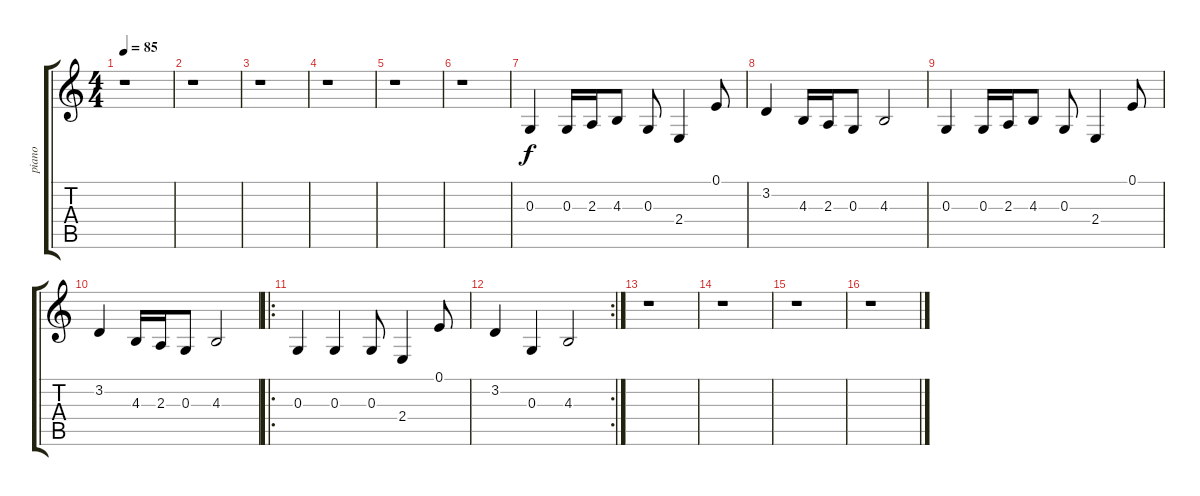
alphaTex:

\track ("piano" "piano") {instrument acousticgrandpiano}
\staff {score tabs}
\tuning (E4 B3 G3 D3 A2 E2) {hide}
\ts (4 4)
\tempo 85
\clef g2
\ks c
r.1{dy f} |
r.1 |
r.1 |
r.1 |
r.1 |
r.1 |
0.3.4 0.3.16 2.3.16 4.3.8 0.3.8 2.4.4 0.1.8 |
3.2.4 4.3.16 2.3.16 0.3.8 4.3.2 |
0.3.4 0.3.16 2.3.16 4.3.8 0.3.8 2.4.4 0.1.8 |
3.2.4 4.3.16 2.3.16 0.3.8 4.3.2 |
\ro
0.3.4 0.3.4 0.3.8 2.4.4 0.1.8 |
\rc 2
3.2.4 0.3.4 4.3.2 |
r.1 |
r.1 |
r.1 |
r.1
